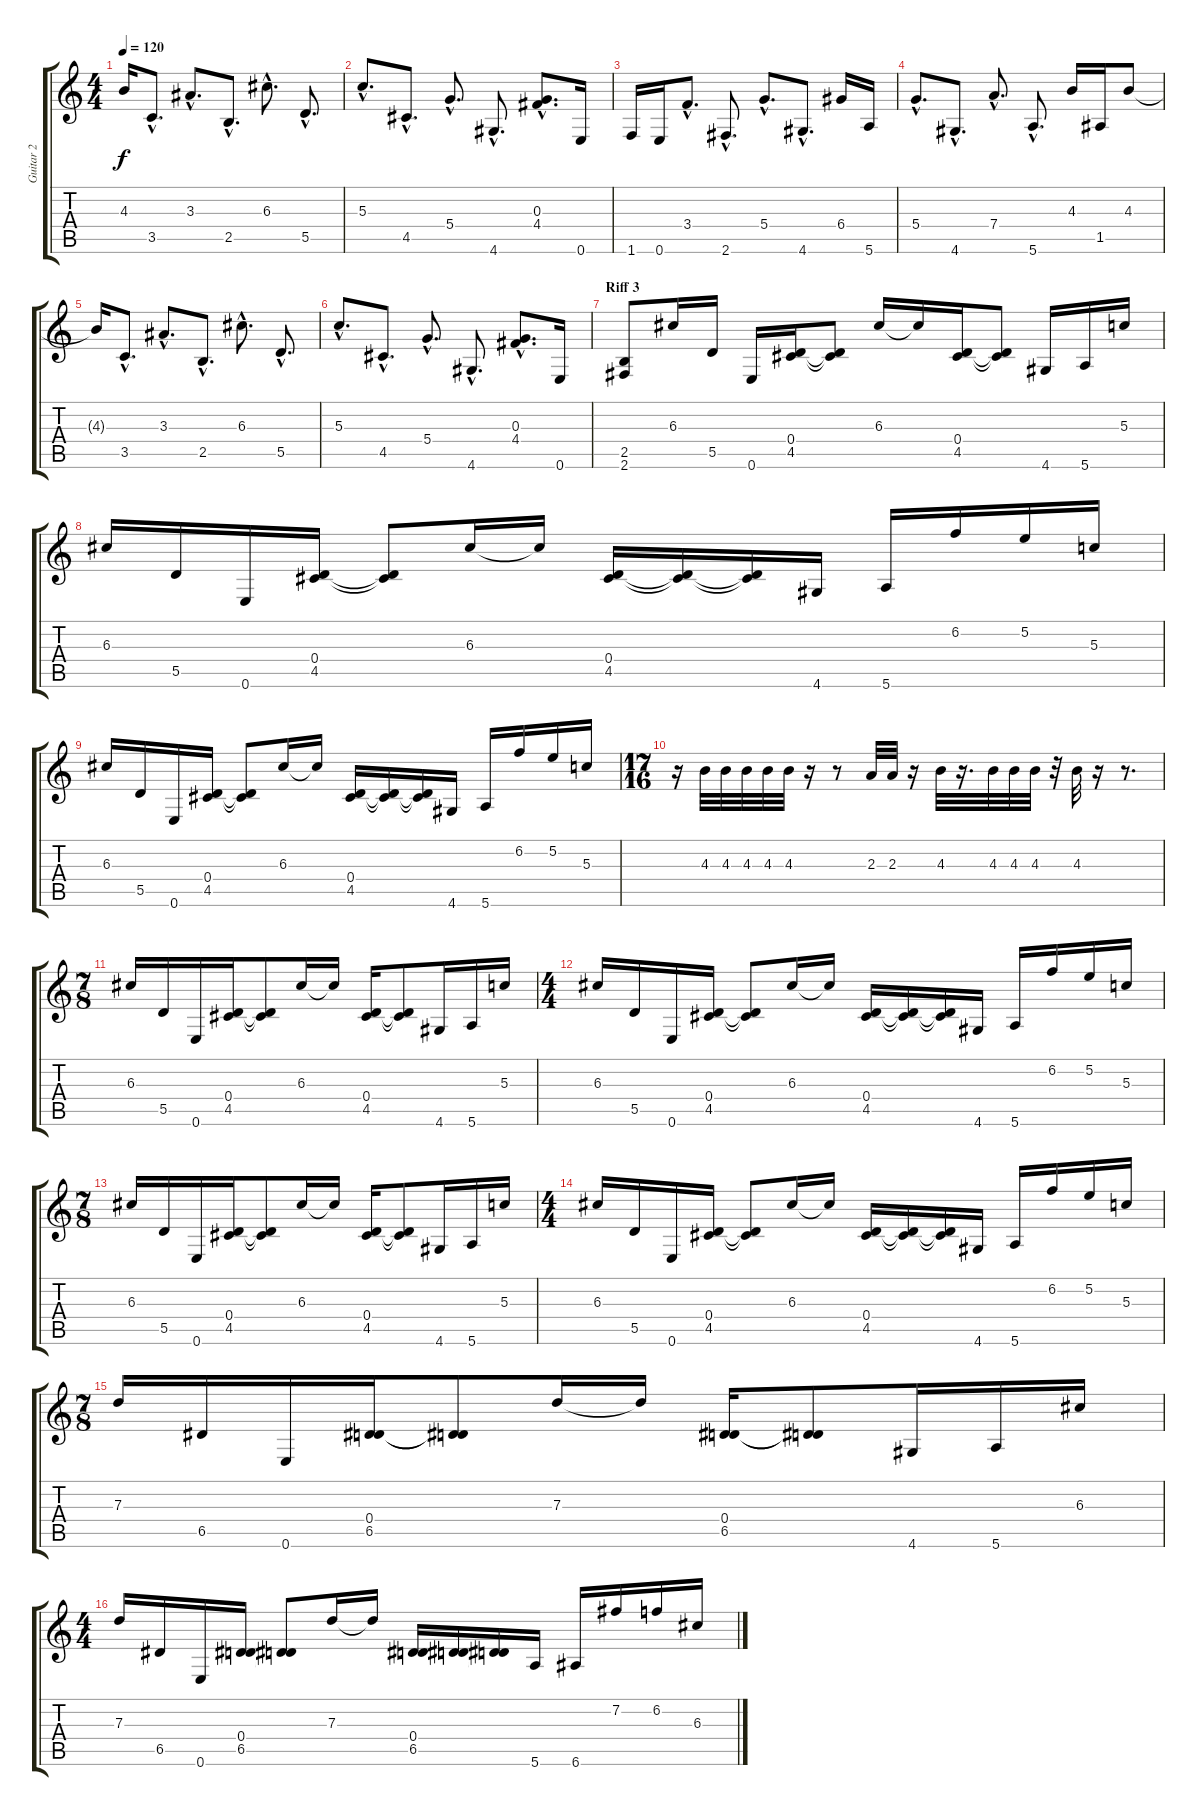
\track ("Guitar 2" "Guitar 2") {instrument distortionguitar}
\staff {score tabs}
\tuning (E4 B3 G3 D3 A2 E2) {hide}
\ts (4 4)
\tempo 120
\clef g2
\ks c
4.3{t}.16{dy f} 3.5{hac}.8{d} 3.3{hac}.8{d} 2.5{hac}.8{d} 6.3{hac}.8{d} 5.5{hac}.8{d} |
5.3{hac}.8{d} 4.5{hac}.8{d} 5.4{hac}.8{d} 4.6{hac}.8{d} (0.3{hac} 4.4{hac}).8{d} 0.6.16 |
1.6.16 0.6.16 3.4{hac}.8{d} 2.6{hac}.8{d} 5.4{hac}.8{d} 4.6{hac}.8{d} 6.4.16 5.6.16 |
5.4{hac}.8{d} 4.6{hac}.8{d} 7.4{hac}.8{d} 5.6{hac}.8{d} 4.3.16 1.5.16 4.3.8 |
4.3{t}.16 3.5{hac}.8{d} 3.3{hac}.8{d} 2.5{hac}.8{d} 6.3{hac}.8{d} 5.5{hac}.8{d} |
5.3{hac}.8{d} 4.5{hac}.8{d} 5.4{hac}.8{d} 4.6{hac}.8{d} (0.3{hac} 4.4{hac}).8{d} 0.6.16 |
\section ("" "Riff 3")
(2.5 2.6).8 6.3.16{instrument electricguitarclean} 5.5.16 0.6.16 (0.4 4.5).16 (0.4{t} 4.5{t}).8 6.3.16 6.3{t}.16 (0.4 4.5).16 (0.4{t} 4.5{t}).8 4.6.16 5.6.16 5.3.16 |
6.3.16 5.5.16 0.6.16 (0.4 4.5).16 (0.4{t} 4.5{t}).8 6.3.16 6.3{t}.16 (0.4 4.5).16 (0.4{t} 4.5{t}).16 (0.4{t} 4.5{t}).16 4.6.16 5.6.16 6.2.16 5.2.16 5.3.16 |
6.3.16 5.5.16 0.6.16 (0.4 4.5).16 (0.4{t} 4.5{t}).8 6.3.16 6.3{t}.16 (0.4 4.5).16 (0.4{t} 4.5{t}).16 (0.4{t} 4.5{t}).16 4.6.16 5.6.16 6.2.16 5.2.16 5.3.16 |
\ts (17 16)
r.16 4.3.32 4.3.32 4.3.32 4.3.32 4.3.32 r.16 r.8 2.3.32 2.3.32 r.16 4.3.32 r.16{d} 4.3.32 4.3.32 4.3.32 r.32 4.3.32 r.16 r.8{d instrument distortionguitar} |
\ts (7 8)
6.3.16 5.5.16 0.6.16 (0.4 4.5).16 (0.4{t} 4.5{t}).8 6.3.16 6.3{t}.16 (0.4 4.5).16 (0.4{t} 4.5{t}).8 4.6.16 5.6.16 5.3.16 |
\ts (4 4)
6.3.16 5.5.16 0.6.16 (0.4 4.5).16 (0.4{t} 4.5{t}).8 6.3.16 6.3{t}.16 (0.4 4.5).16 (0.4{t} 4.5{t}).16 (0.4{t} 4.5{t}).16 4.6.16 5.6.16 6.2.16 5.2.16 5.3.16 |
\ts (7 8)
6.3.16 5.5.16 0.6.16 (0.4 4.5).16 (0.4{t} 4.5{t}).8 6.3.16 6.3{t}.16 (0.4 4.5).16 (0.4{t} 4.5{t}).8 4.6.16 5.6.16 5.3.16 |
\ts (4 4)
6.3.16 5.5.16 0.6.16 (0.4 4.5).16 (0.4{t} 4.5{t}).8 6.3.16 6.3{t}.16 (0.4 4.5).16 (0.4{t} 4.5{t}).16 (0.4{t} 4.5{t}).16 4.6.16 5.6.16 6.2.16 5.2.16 5.3.16 |
\ts (7 8)
7.3.16 6.5.16 0.6.16 (0.4 6.5).16 (0.4{t} 6.5{t}).8 7.3.16 7.3{t}.16 (0.4 6.5).16 (0.4{t} 6.5{t}).8 4.6.16 5.6.16 6.3.16 |
\ts (4 4)
7.3.16 6.5.16 0.6.16 (0.4 6.5).16 (0.4{t} 6.5{t}).8 7.3.16 7.3{t}.16 (0.4 6.5).16 (0.4{t} 6.5{t}).16 (0.4{t} 6.5{t}).16 5.6.16 6.6.16 7.2.16 6.2.16 6.3.16
